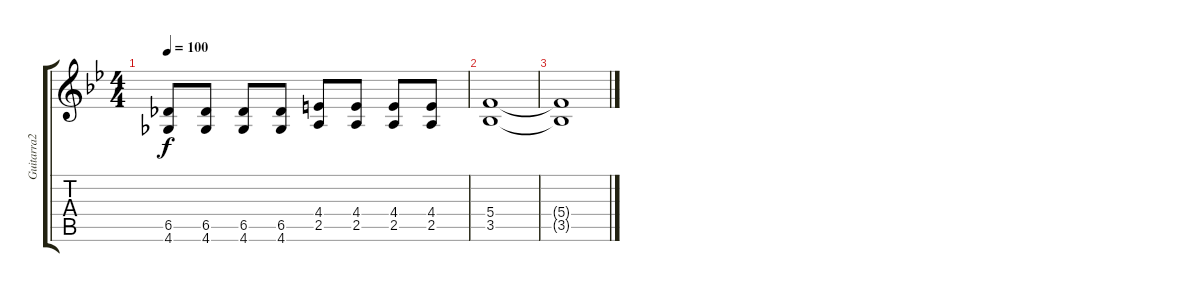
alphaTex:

\track ("Guitarra2" "Guitarra2") {instrument distortionguitar}
\staff {score tabs}
\tuning (D4 A3 F3 C3 G2 D2) {hide}
\ts (4 4)
\tempo 100
\clef g2
\ks gminor
(6.5 4.6).8{dy f} (6.5 4.6).8 (6.5 4.6).8 (6.5 4.6).8 (4.4 2.5).8 (4.4 2.5).8 (4.4 2.5).8 (4.4 2.5).8 |
(5.4 3.5).1 |
(5.4{t} 3.5{t}).1
